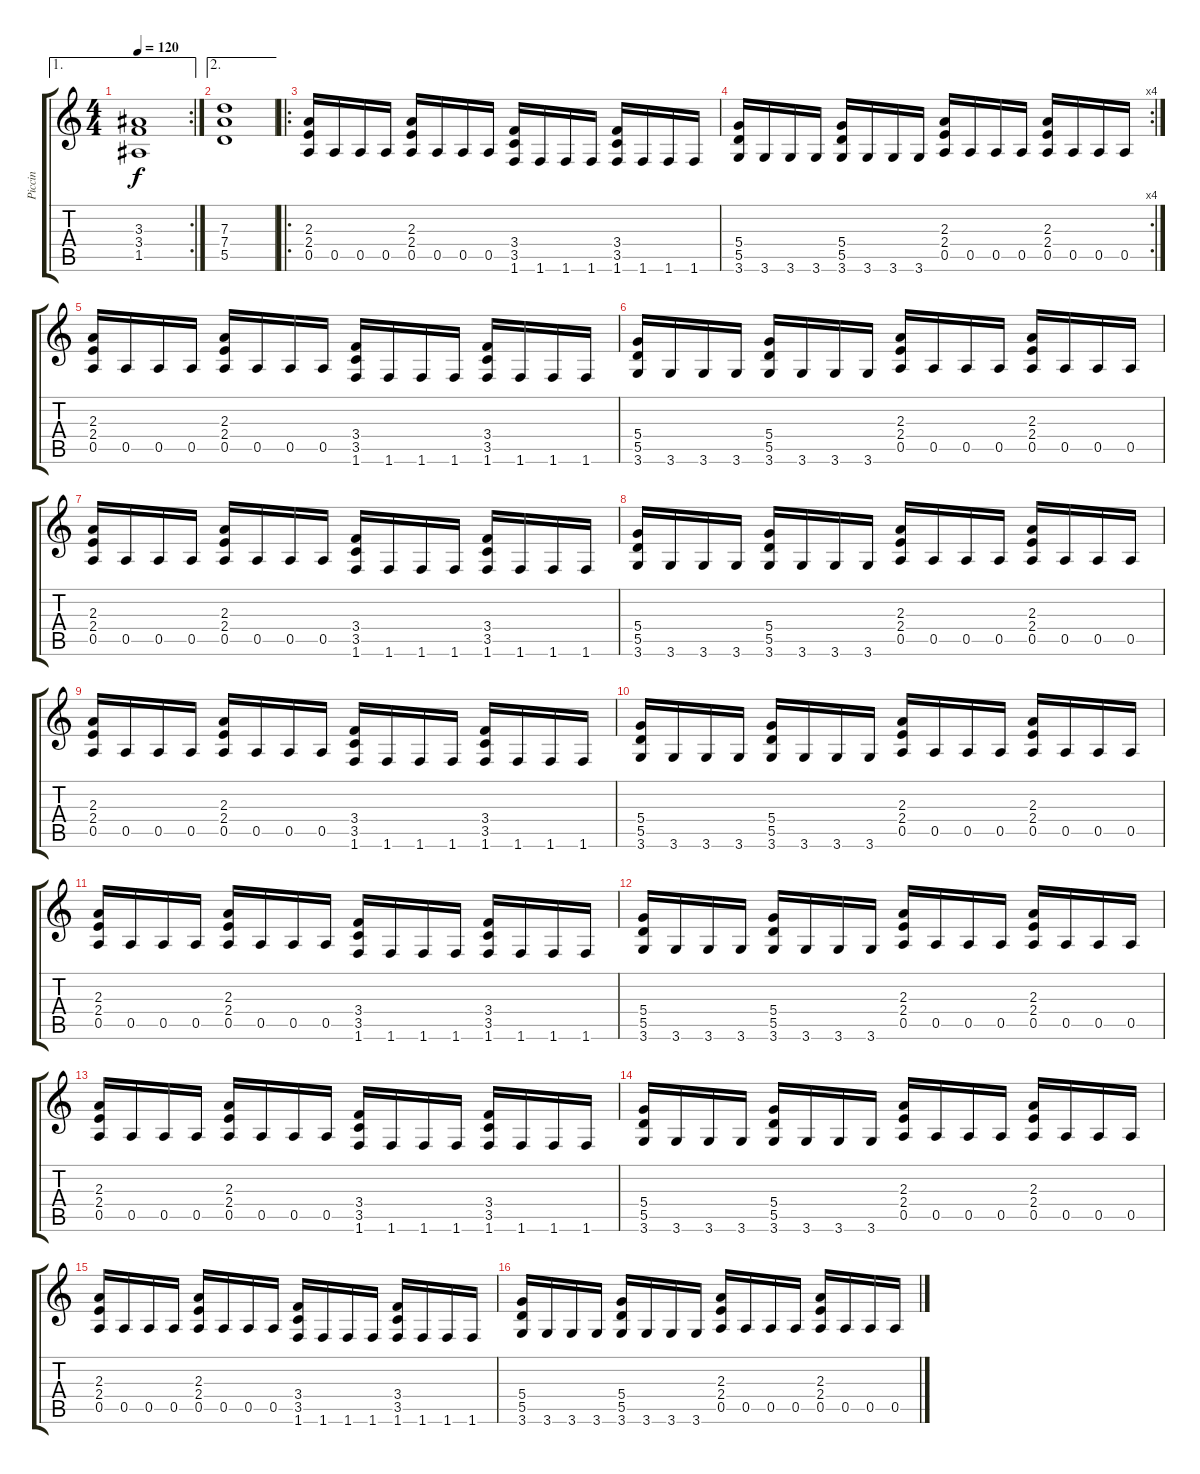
\track ("Piccin" "Piccin") {instrument distortionguitar}
\staff {score tabs}
\tuning (E4 B3 G3 D3 A2 E2) {hide}
\ae 1
\rc 2
\ts (4 4)
\tempo 120
\clef g2
\ks c
(3.3 3.4 1.5).1{dy f} |
\ae 2
(7.3 7.4 5.5).1 |
\ro
(2.3 2.4 0.5).16 0.5.16 0.5.16 0.5.16 (2.3 2.4 0.5).16 0.5.16 0.5.16 0.5.16 (3.4 3.5 1.6).16 1.6.16 1.6.16 1.6.16 (3.4 3.5 1.6).16 1.6.16 1.6.16 1.6.16 |
\rc 4
(5.4 5.5 3.6).16 3.6.16 3.6.16 3.6.16 (5.4 5.5 3.6).16 3.6.16 3.6.16 3.6.16 (2.3 2.4 0.5).16 0.5.16 0.5.16 0.5.16 (2.3 2.4 0.5).16 0.5.16 0.5.16 0.5.16 |
(2.3 2.4 0.5).16 0.5.16 0.5.16 0.5.16 (2.3 2.4 0.5).16 0.5.16 0.5.16 0.5.16 (3.4 3.5 1.6).16 1.6.16 1.6.16 1.6.16 (3.4 3.5 1.6).16 1.6.16 1.6.16 1.6.16 |
(5.4 5.5 3.6).16 3.6.16 3.6.16 3.6.16 (5.4 5.5 3.6).16 3.6.16 3.6.16 3.6.16 (2.3 2.4 0.5).16 0.5.16 0.5.16 0.5.16 (2.3 2.4 0.5).16 0.5.16 0.5.16 0.5.16 |
(2.3 2.4 0.5).16 0.5.16 0.5.16 0.5.16 (2.3 2.4 0.5).16 0.5.16 0.5.16 0.5.16 (3.4 3.5 1.6).16 1.6.16 1.6.16 1.6.16 (3.4 3.5 1.6).16 1.6.16 1.6.16 1.6.16 |
(5.4 5.5 3.6).16 3.6.16 3.6.16 3.6.16 (5.4 5.5 3.6).16 3.6.16 3.6.16 3.6.16 (2.3 2.4 0.5).16 0.5.16 0.5.16 0.5.16 (2.3 2.4 0.5).16 0.5.16 0.5.16 0.5.16 |
(2.3 2.4 0.5).16 0.5.16 0.5.16 0.5.16 (2.3 2.4 0.5).16 0.5.16 0.5.16 0.5.16 (3.4 3.5 1.6).16 1.6.16 1.6.16 1.6.16 (3.4 3.5 1.6).16 1.6.16 1.6.16 1.6.16 |
(5.4 5.5 3.6).16 3.6.16 3.6.16 3.6.16 (5.4 5.5 3.6).16 3.6.16 3.6.16 3.6.16 (2.3 2.4 0.5).16 0.5.16 0.5.16 0.5.16 (2.3 2.4 0.5).16 0.5.16 0.5.16 0.5.16 |
(2.3 2.4 0.5).16 0.5.16 0.5.16 0.5.16 (2.3 2.4 0.5).16 0.5.16 0.5.16 0.5.16 (3.4 3.5 1.6).16 1.6.16 1.6.16 1.6.16 (3.4 3.5 1.6).16 1.6.16 1.6.16 1.6.16 |
(5.4 5.5 3.6).16 3.6.16 3.6.16 3.6.16 (5.4 5.5 3.6).16 3.6.16 3.6.16 3.6.16 (2.3 2.4 0.5).16 0.5.16 0.5.16 0.5.16 (2.3 2.4 0.5).16 0.5.16 0.5.16 0.5.16 |
(2.3 2.4 0.5).16 0.5.16 0.5.16 0.5.16 (2.3 2.4 0.5).16 0.5.16 0.5.16 0.5.16 (3.4 3.5 1.6).16 1.6.16 1.6.16 1.6.16 (3.4 3.5 1.6).16 1.6.16 1.6.16 1.6.16 |
(5.4 5.5 3.6).16 3.6.16 3.6.16 3.6.16 (5.4 5.5 3.6).16 3.6.16 3.6.16 3.6.16 (2.3 2.4 0.5).16 0.5.16 0.5.16 0.5.16 (2.3 2.4 0.5).16 0.5.16 0.5.16 0.5.16 |
(2.3 2.4 0.5).16 0.5.16 0.5.16 0.5.16 (2.3 2.4 0.5).16 0.5.16 0.5.16 0.5.16 (3.4 3.5 1.6).16 1.6.16 1.6.16 1.6.16 (3.4 3.5 1.6).16 1.6.16 1.6.16 1.6.16 |
(5.4 5.5 3.6).16 3.6.16 3.6.16 3.6.16 (5.4 5.5 3.6).16 3.6.16 3.6.16 3.6.16 (2.3 2.4 0.5).16 0.5.16 0.5.16 0.5.16 (2.3 2.4 0.5).16 0.5.16 0.5.16 0.5.16
